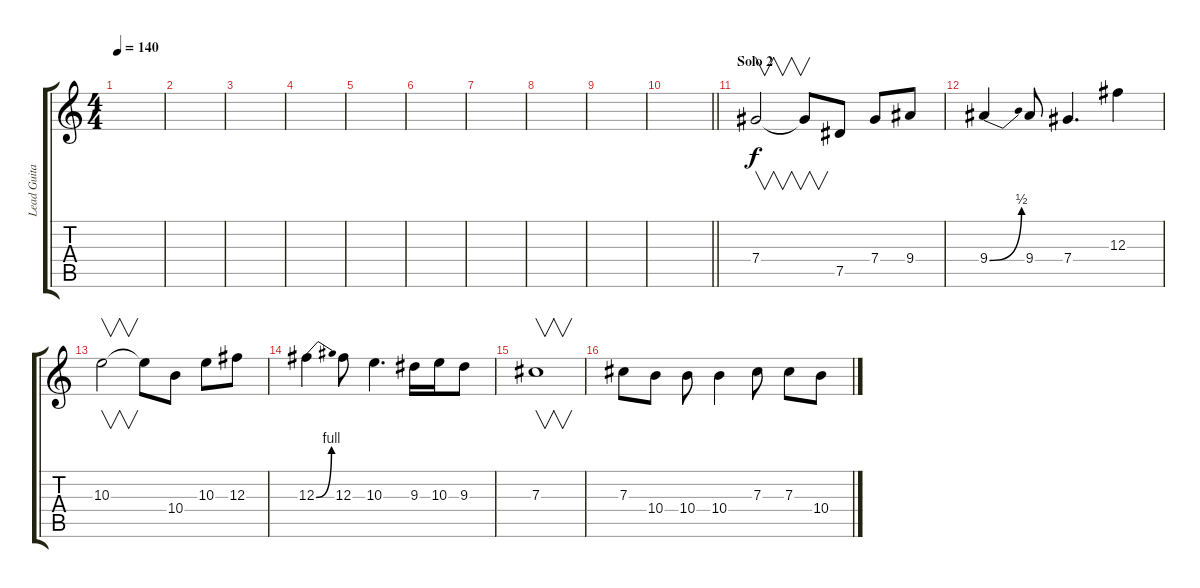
\track ("Lead Guitar" "Lead Guita") {instrument distortionguitar}
\staff {score tabs}
\tuning (Eb4 Bb3 Gb3 Db3 Ab2 Eb2) {hide}
\ts (4 4)
\tempo 140
\clef g2
\ks c
|
|
|
|
|
|
|
|
|
\barLineRight lightlight
|
\section ("" "Solo 2")
7.4.2{v} 7.4{t}.8{v} 7.5.8 7.4.8 9.4.8 |
9.4{be (bend 0 0 60 2)}.4 9.4.8 7.4.4{d} 12.3.4 |
10.3.2{v} 10.3{t}.8 10.4.8 10.3.8 12.3.8 |
12.3{be (bend 0 0 60 4)}.4 12.3.8 10.3.4{d} 9.3.16 10.3.16 9.3.8 |
7.3.1{v} |
7.3.8 10.4.8 10.4.8 10.4.4 7.3.8 7.3.8 10.4.8
